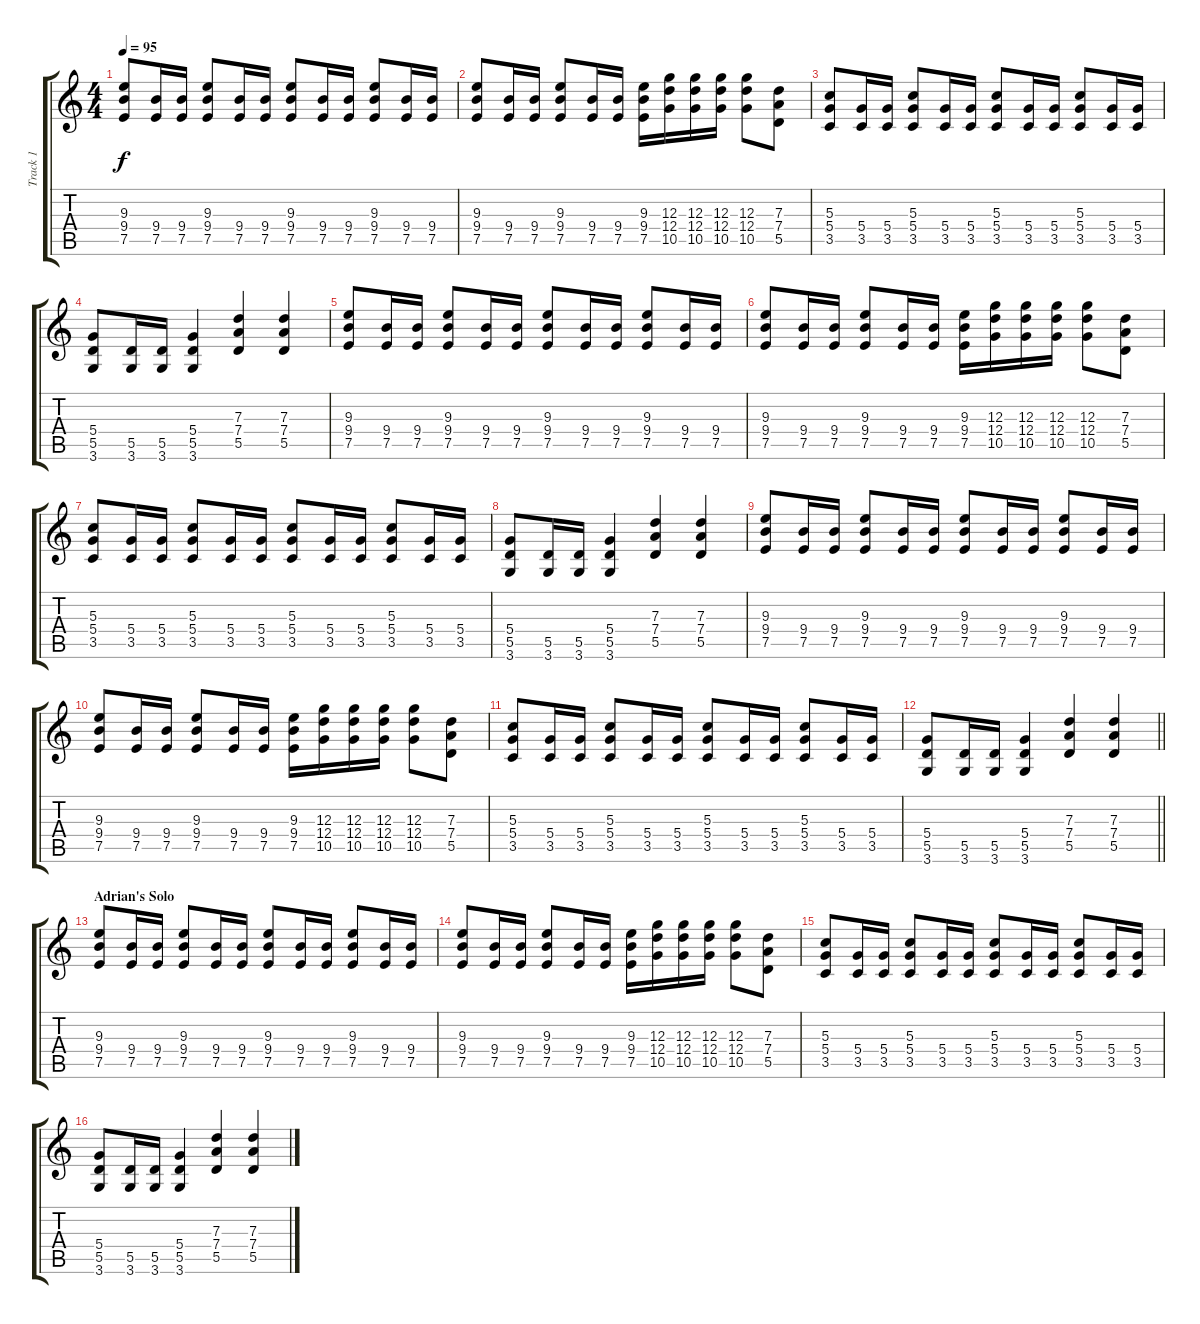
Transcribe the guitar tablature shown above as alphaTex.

\track ("Track 1" "Track 1") {instrument electricguitarclean}
\staff {score tabs}
\tuning (E4 B3 G3 D3 A2 E2) {hide}
\ts (4 4)
\tempo 95
\clef g2
\ks c
(9.3 9.4 7.5).8{dy f} (9.4 7.5).16 (9.4 7.5).16 (9.3 9.4 7.5).8 (9.4 7.5).16 (9.4 7.5).16 (9.3 9.4 7.5).8 (9.4 7.5).16 (9.4 7.5).16 (9.3 9.4 7.5).8 (9.4 7.5).16 (9.4 7.5).16 |
(9.3 9.4 7.5).8 (9.4 7.5).16 (9.4 7.5).16 (9.3 9.4 7.5).8 (9.4 7.5).16 (9.4 7.5).16 (9.3 9.4 7.5).16 (12.3 12.4 10.5).16 (12.3 12.4 10.5).16 (12.3 12.4 10.5).16 (12.3 12.4 10.5).8 (7.3 7.4 5.5).8 |
(5.3 5.4 3.5).8 (5.4 3.5).16 (5.4 3.5).16 (5.3 5.4 3.5).8 (5.4 3.5).16 (5.4 3.5).16 (5.3 5.4 3.5).8 (5.4 3.5).16 (5.4 3.5).16 (5.3 5.4 3.5).8 (5.4 3.5).16 (5.4 3.5).16 |
(5.4 5.5 3.6).8 (5.5 3.6).16 (5.5 3.6).16 (5.4 5.5 3.6).4 (7.3 7.4 5.5).4 (7.3 7.4 5.5).4 |
(9.3 9.4 7.5).8 (9.4 7.5).16 (9.4 7.5).16 (9.3 9.4 7.5).8 (9.4 7.5).16 (9.4 7.5).16 (9.3 9.4 7.5).8 (9.4 7.5).16 (9.4 7.5).16 (9.3 9.4 7.5).8 (9.4 7.5).16 (9.4 7.5).16 |
(9.3 9.4 7.5).8 (9.4 7.5).16 (9.4 7.5).16 (9.3 9.4 7.5).8 (9.4 7.5).16 (9.4 7.5).16 (9.3 9.4 7.5).16 (12.3 12.4 10.5).16 (12.3 12.4 10.5).16 (12.3 12.4 10.5).16 (12.3 12.4 10.5).8 (7.3 7.4 5.5).8 |
(5.3 5.4 3.5).8 (5.4 3.5).16 (5.4 3.5).16 (5.3 5.4 3.5).8 (5.4 3.5).16 (5.4 3.5).16 (5.3 5.4 3.5).8 (5.4 3.5).16 (5.4 3.5).16 (5.3 5.4 3.5).8 (5.4 3.5).16 (5.4 3.5).16 |
(5.4 5.5 3.6).8 (5.5 3.6).16 (5.5 3.6).16 (5.4 5.5 3.6).4 (7.3 7.4 5.5).4 (7.3 7.4 5.5).4 |
(9.3 9.4 7.5).8 (9.4 7.5).16 (9.4 7.5).16 (9.3 9.4 7.5).8 (9.4 7.5).16 (9.4 7.5).16 (9.3 9.4 7.5).8 (9.4 7.5).16 (9.4 7.5).16 (9.3 9.4 7.5).8 (9.4 7.5).16 (9.4 7.5).16 |
(9.3 9.4 7.5).8 (9.4 7.5).16 (9.4 7.5).16 (9.3 9.4 7.5).8 (9.4 7.5).16 (9.4 7.5).16 (9.3 9.4 7.5).16 (12.3 12.4 10.5).16 (12.3 12.4 10.5).16 (12.3 12.4 10.5).16 (12.3 12.4 10.5).8 (7.3 7.4 5.5).8 |
(5.3 5.4 3.5).8 (5.4 3.5).16 (5.4 3.5).16 (5.3 5.4 3.5).8 (5.4 3.5).16 (5.4 3.5).16 (5.3 5.4 3.5).8 (5.4 3.5).16 (5.4 3.5).16 (5.3 5.4 3.5).8 (5.4 3.5).16 (5.4 3.5).16 |
\barLineRight lightlight
(5.4 5.5 3.6).8 (5.5 3.6).16 (5.5 3.6).16 (5.4 5.5 3.6).4 (7.3 7.4 5.5).4 (7.3 7.4 5.5).4 |
\section ("" "Adrian's Solo")
(9.3 9.4 7.5).8 (9.4 7.5).16 (9.4 7.5).16 (9.3 9.4 7.5).8 (9.4 7.5).16 (9.4 7.5).16 (9.3 9.4 7.5).8 (9.4 7.5).16 (9.4 7.5).16 (9.3 9.4 7.5).8 (9.4 7.5).16 (9.4 7.5).16 |
(9.3 9.4 7.5).8 (9.4 7.5).16 (9.4 7.5).16 (9.3 9.4 7.5).8 (9.4 7.5).16 (9.4 7.5).16 (9.3 9.4 7.5).16 (12.3 12.4 10.5).16 (12.3 12.4 10.5).16 (12.3 12.4 10.5).16 (12.3 12.4 10.5).8 (7.3 7.4 5.5).8 |
(5.3 5.4 3.5).8 (5.4 3.5).16 (5.4 3.5).16 (5.3 5.4 3.5).8 (5.4 3.5).16 (5.4 3.5).16 (5.3 5.4 3.5).8 (5.4 3.5).16 (5.4 3.5).16 (5.3 5.4 3.5).8 (5.4 3.5).16 (5.4 3.5).16 |
(5.4 5.5 3.6).8 (5.5 3.6).16 (5.5 3.6).16 (5.4 5.5 3.6).4 (7.3 7.4 5.5).4 (7.3 7.4 5.5).4
